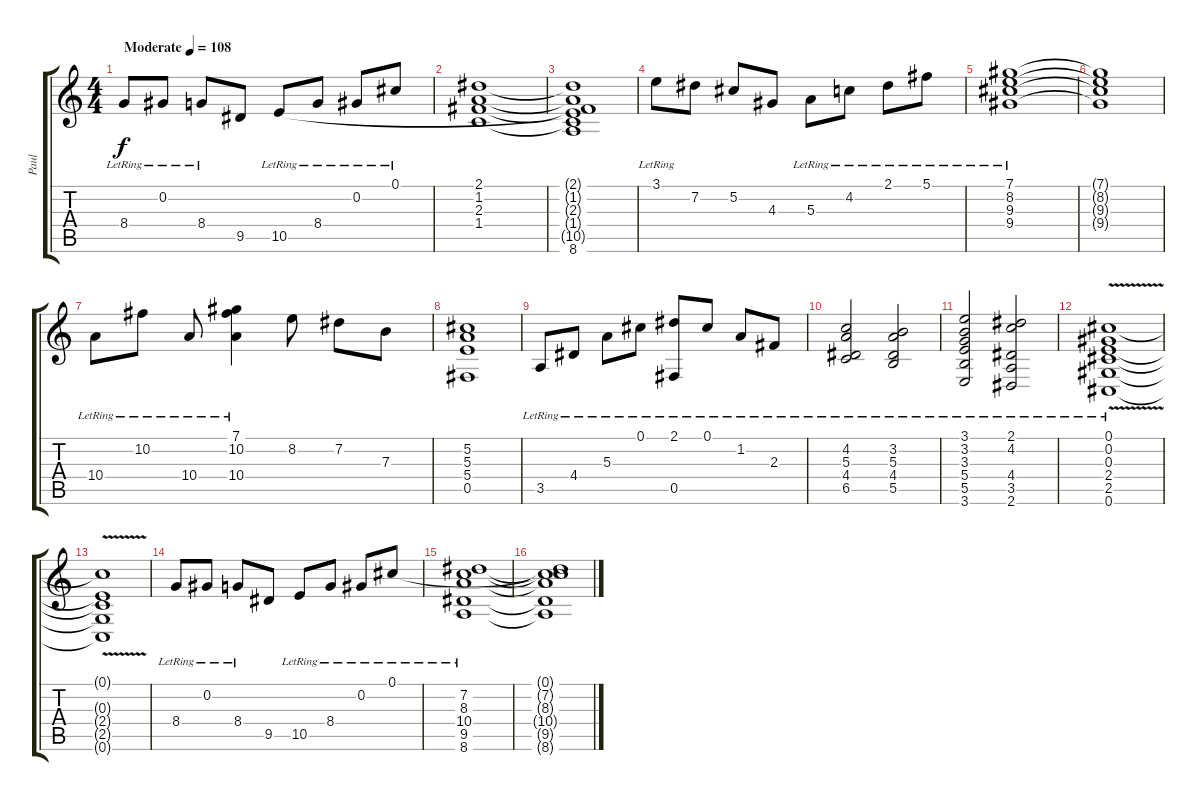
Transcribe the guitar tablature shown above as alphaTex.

\track ("Paul" "Paul") {instrument electricguitarjazz}
\staff {score tabs}
\tuning (Db4 Ab3 E3 B2 Gb2 Db2) {hide}
\ts (4 4)
\tempo (108 "Moderate")
\clef g2
\ks c
8.4{lr}.8{dy f instrument electricguitarjazz} 0.2{lr}.8 8.4{lr}.8 9.5.8 10.5{lr}.8 8.4{lr}.8 0.2{lr}.8 0.1{lr}.8 |
(2.1 1.2 2.3 1.4).1 |
(2.1{t} 1.2{t} 2.3{t} 1.4{t} 10.5{t} 8.6).1 |
3.1{lr}.8 7.2.8 5.2.8 4.3.8 5.3{lr}.8 4.2{lr}.8 2.1{lr}.8 5.1{lr}.8 |
(7.1{lr} 8.2 9.3 9.4).1 |
(7.1{t} 8.2{t} 9.3{t} 9.4{t}).1 |
10.4{lr}.8 10.2{lr}.8 10.4{lr}.8 (7.1{lr} 10.2 10.4).4 8.2.8 7.2.8 7.3.8 |
(5.2 5.3 5.4 0.5).1 |
3.5{lr}.8 4.4{lr}.8 5.3{lr}.8 0.1{lr}.8 (2.1{lr} 0.5{lr}).8 0.1{lr}.8 1.2{lr}.8 2.3{lr}.8 |
(4.2{lr} 5.3{lr} 4.4{lr} 6.5{lr}).2 (3.2{lr} 5.3{lr} 4.4 5.5{lr}).2 |
(3.1 3.2{lr} 3.3 5.4{lr} 5.5{lr} 3.6{lr}).2 (2.1{lr} 4.2{lr} 4.4{lr} 3.5{lr} 2.6{lr}).2 |
(0.1{lr} 0.2{lr} 0.3{lr} 2.4{lr} 2.5{lr} 0.6{v lr}).1 |
(0.1{t} 0.3{t} 2.4{t} 2.5{t} 0.6{t}).1 |
8.4{lr}.8 0.2{lr}.8 8.4{lr}.8 9.5.8 10.5{lr}.8 8.4{lr}.8 0.2{lr}.8 0.1{lr}.8 |
(7.2 8.3 10.4{lr} 9.5 8.6).1 |
(0.1{t} 7.2{t} 8.3{t} 10.4{t} 9.5{t} 8.6{t}).1
